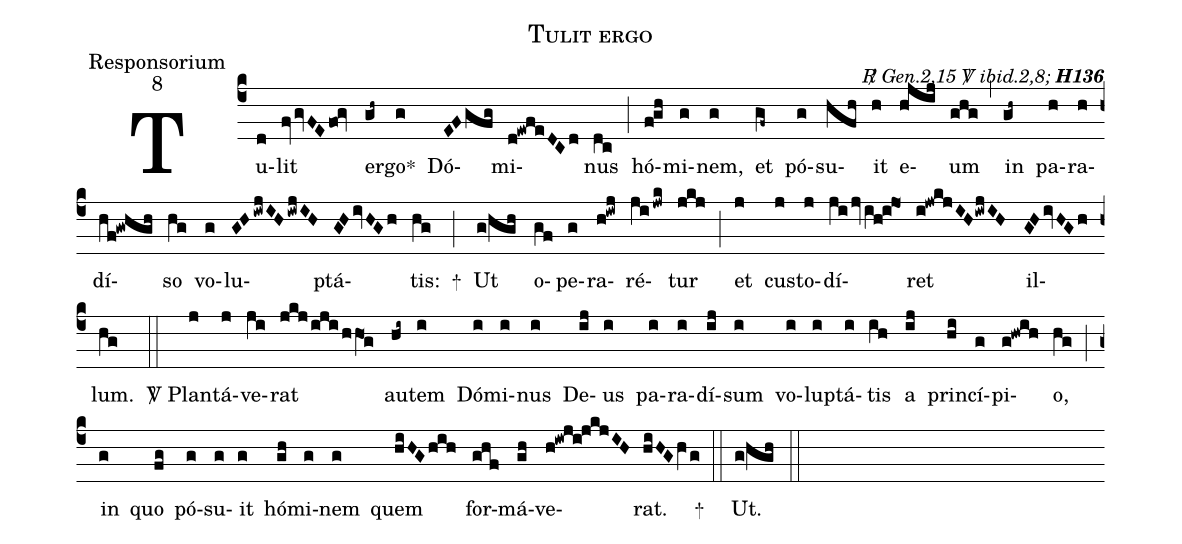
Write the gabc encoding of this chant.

name:Tulit ergo;
office-part:Responsorium;
mode:8;
commentary:{\itshape\mdseries \Rbar\ Gen.2,15 \Vbar\ ibid.2,8;\/} {\bfseries H136};
%%
(c4)  Tu(d)lit(fvgvFEfo0!gv) er(gh~)go<sp>*</sp>(g) Dó(EFgfg)mi(d!ewfeDCd)nus(dc) (;)
hó(f!gh)mi(g)nem,(g) et(gf~) pó(g)su(hfh)it(h) e(hjij)um(ghg) (,)
in(gh~) pa(h)ra(h)dí(hf!gwhgh)so(hg) vo(g)lu(GHiwjIHiwjIH)ptá(GHivHGh)tis:(hg) <sp>+</sp>(;)
Ut(g/0hgh) o(gf)pe(g)ra(h!iwj)ré(jijwk)tur(jkj) (;)
et(j) cus(j)to(j)dí(jijvih!i!jo1)ret(i!jwkjIH/0iwjIH) il(GHivHGh)lum.(hg) (::)
<sp>V/</sp> Plan(j)tá(j)ve(ji)rat(jkjijihhO1g) au(hi~)tem(i) Dó(i)mi(i)nus(i) De(ij)us(i) pa(i)ra(i)dí(ij)sum(i) vo(i)lup(i)tá(i)tis(ih) a(ij) prin(hi)cí(g)pi(g!hwih)o,(hg) (;)
in(g) quo(fg) pó(g)su(g)it(g) hó(gh)mi(g)nem(g) quem(hiHGhih) for(ghf)má(gh)ve(h!iwji!jkjIH)rat.(hiHGhVg) <sp>+</sp>(::)
Ut.(g/0hgh) (::)
